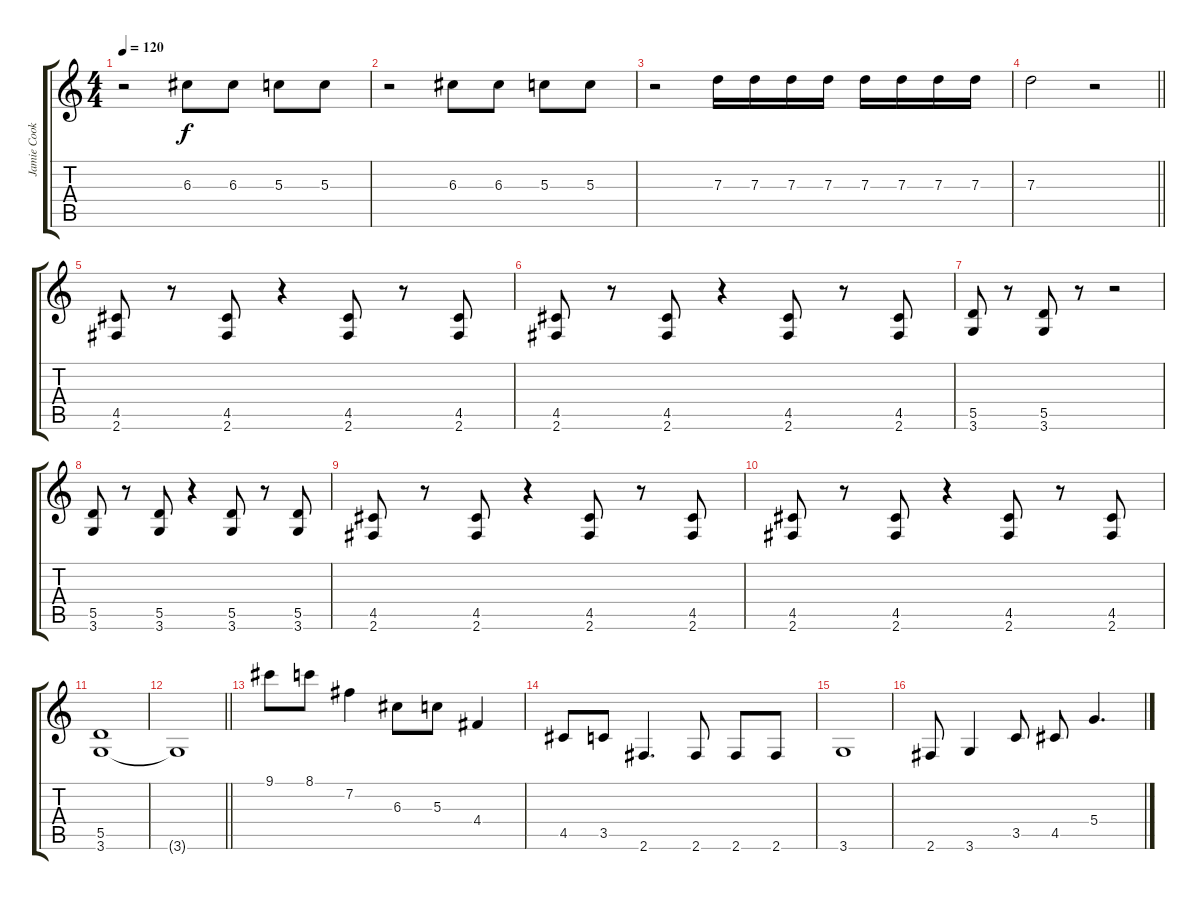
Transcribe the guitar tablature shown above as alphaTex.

\track ("Jamie Cook" "Jamie Cook") {instrument overdrivenguitar}
\staff {score tabs}
\tuning (E4 B3 G3 D3 A2 E2) {hide}
\ts (4 4)
\tempo 120
\clef g2
\ks c
r.2{dy f} 6.3.8 6.3.8 5.3.8 5.3.8 |
r.2 6.3.8 6.3.8 5.3.8 5.3.8 |
r.2 7.3.16 7.3.16 7.3.16 7.3.16 7.3.16 7.3.16 7.3.16 7.3.16 |
\barLineRight lightlight
7.3.2 r.2 |
\section ("" "")
(4.5 2.6).8 r.8 (4.5 2.6).8 r.4 (4.5 2.6).8 r.8 (4.5 2.6).8 |
(4.5 2.6).8 r.8 (4.5 2.6).8 r.4 (4.5 2.6).8 r.8 (4.5 2.6).8 |
(5.5 3.6).8 r.8 (5.5 3.6).8 r.8 r.2 |
(5.5 3.6).8 r.8 (5.5 3.6).8 r.4 (5.5 3.6).8 r.8 (5.5 3.6).8 |
(4.5 2.6).8 r.8 (4.5 2.6).8 r.4 (4.5 2.6).8 r.8 (4.5 2.6).8 |
(4.5 2.6).8 r.8 (4.5 2.6).8 r.4 (4.5 2.6).8 r.8 (4.5 2.6).8 |
(5.5 3.6).1 |
\barLineRight lightlight
3.6{t}.1 |
\section ("" "")
9.1.8 8.1.8 7.2.4 6.3.8 5.3.8 4.4.4 |
4.5.8 3.5.8 2.6.4{d} 2.6.8 2.6.8 2.6.8 |
3.6.1 |
2.6.8 3.6.4 3.5.8 4.5.8 5.4.4{d}
